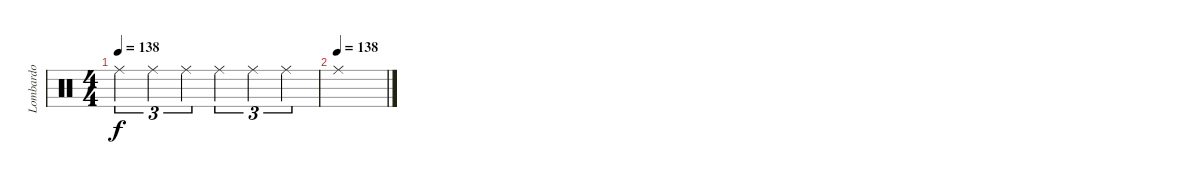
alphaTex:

\track ("Lombardo" "Lombardo") {instrument percussion}
\staff {score}
\articulation defaults
\ts (4 4)
\tempo 138
\clef neutral
\ks c "Ride (middle)".4{tu (3 2) dy f} "Ride (middle)".4{tu (3 2)} "Ride (middle)".4{tu (3 2)} "Ride (middle)".4{tu (3 2)} "Ride (middle)".4{tu (3 2)} "Ride (middle)".4{tu (3 2)}
|
\tempo (138)
"Ride (middle)".1
